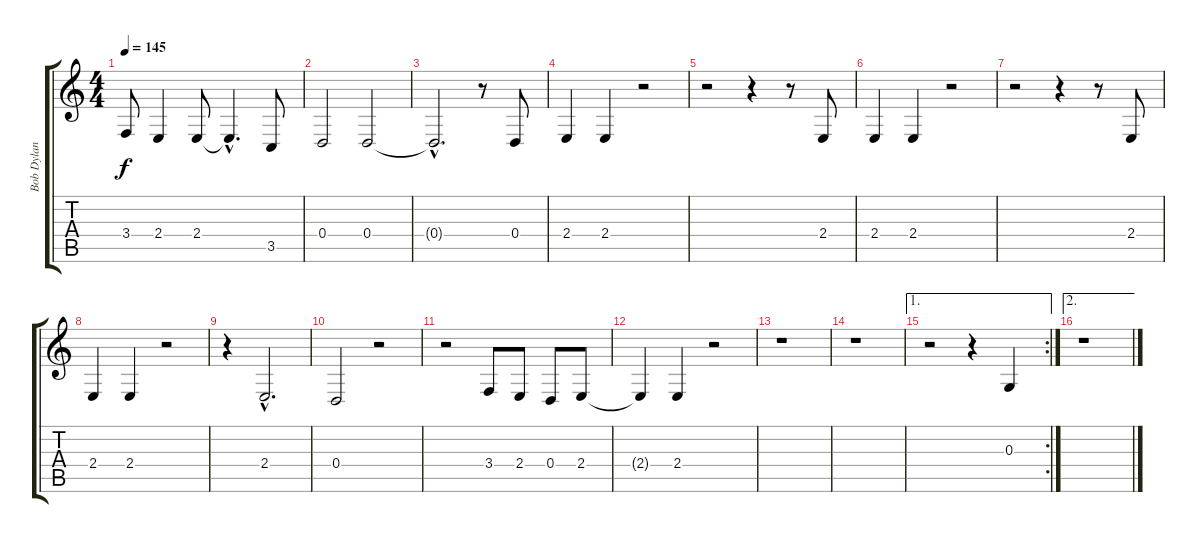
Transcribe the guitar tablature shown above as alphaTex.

\track ("Bob Dylan Voice" "Bob Dylan ") {instrument reedorgan}
\staff {score tabs}
\tuning (E4 B3 G3 D3 A2 E2) {hide}
\ts (4 4)
\tempo 145
\clef g2
\ks c
3.4.8{dy f} 2.4.4 2.4.8 2.4{hac t}.4{d} 3.5.8 |
0.4.2 0.4.2 |
0.4{hac t}.2{d} r.8 0.4.8 |
2.4.4 2.4.4 r.2 |
r.2 r.4 r.8 2.4.8 |
2.4.4 2.4.4 r.2 |
r.2 r.4 r.8 2.4.8 |
2.4.4 2.4.4 r.2 |
r.4 2.4{hac}.2{d} |
0.4.2 r.2 |
r.2 3.4.8 2.4.8 0.4.8 2.4.8 |
2.4{t}.4 2.4.4 r.2 |
r.1 |
r.1 |
\ae 1
\rc 2
r.2 r.4 0.3.4 |
\ae 2
r.1
